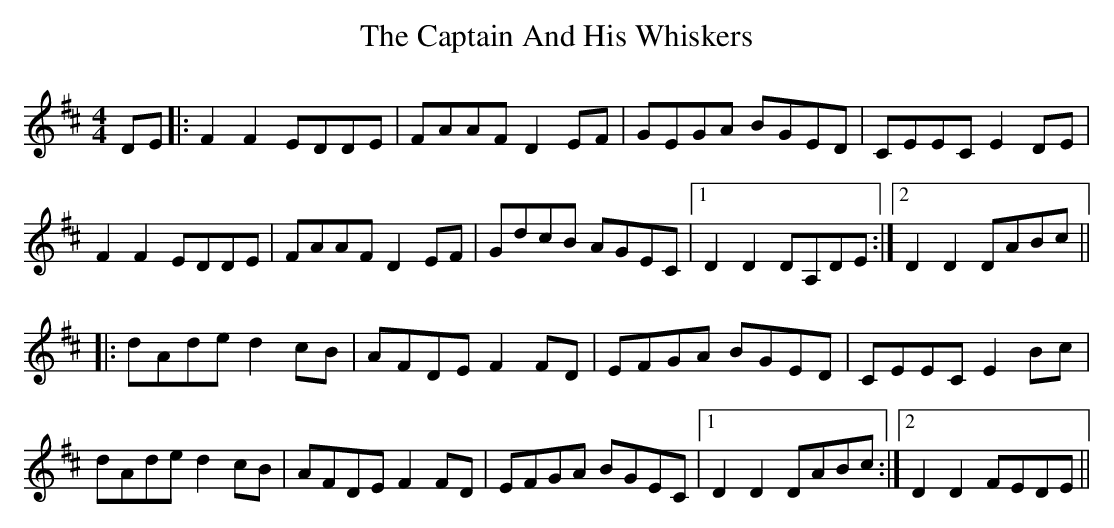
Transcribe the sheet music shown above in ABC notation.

X:1
T: The Captain And His Whiskers
M: 4/4
L: 1/8
K: Dmaj
DE|: F2F2 EDDE | FAAF D2EF | GEGA BGED | CEEC E2DE |
F2F2 EDDE | FAAF D2EF | GdcB AGEC |1 D2D2 DA,DE :|2 D2D2 DABc ||
|: dAde d2cB | AFDE F2FD | EFGA BGED | CEEC E2Bc |
dAde d2cB | AFDE F2FD | EFGA BGEC |1 D2D2 DABc :|2 D2D2 FEDE ||
